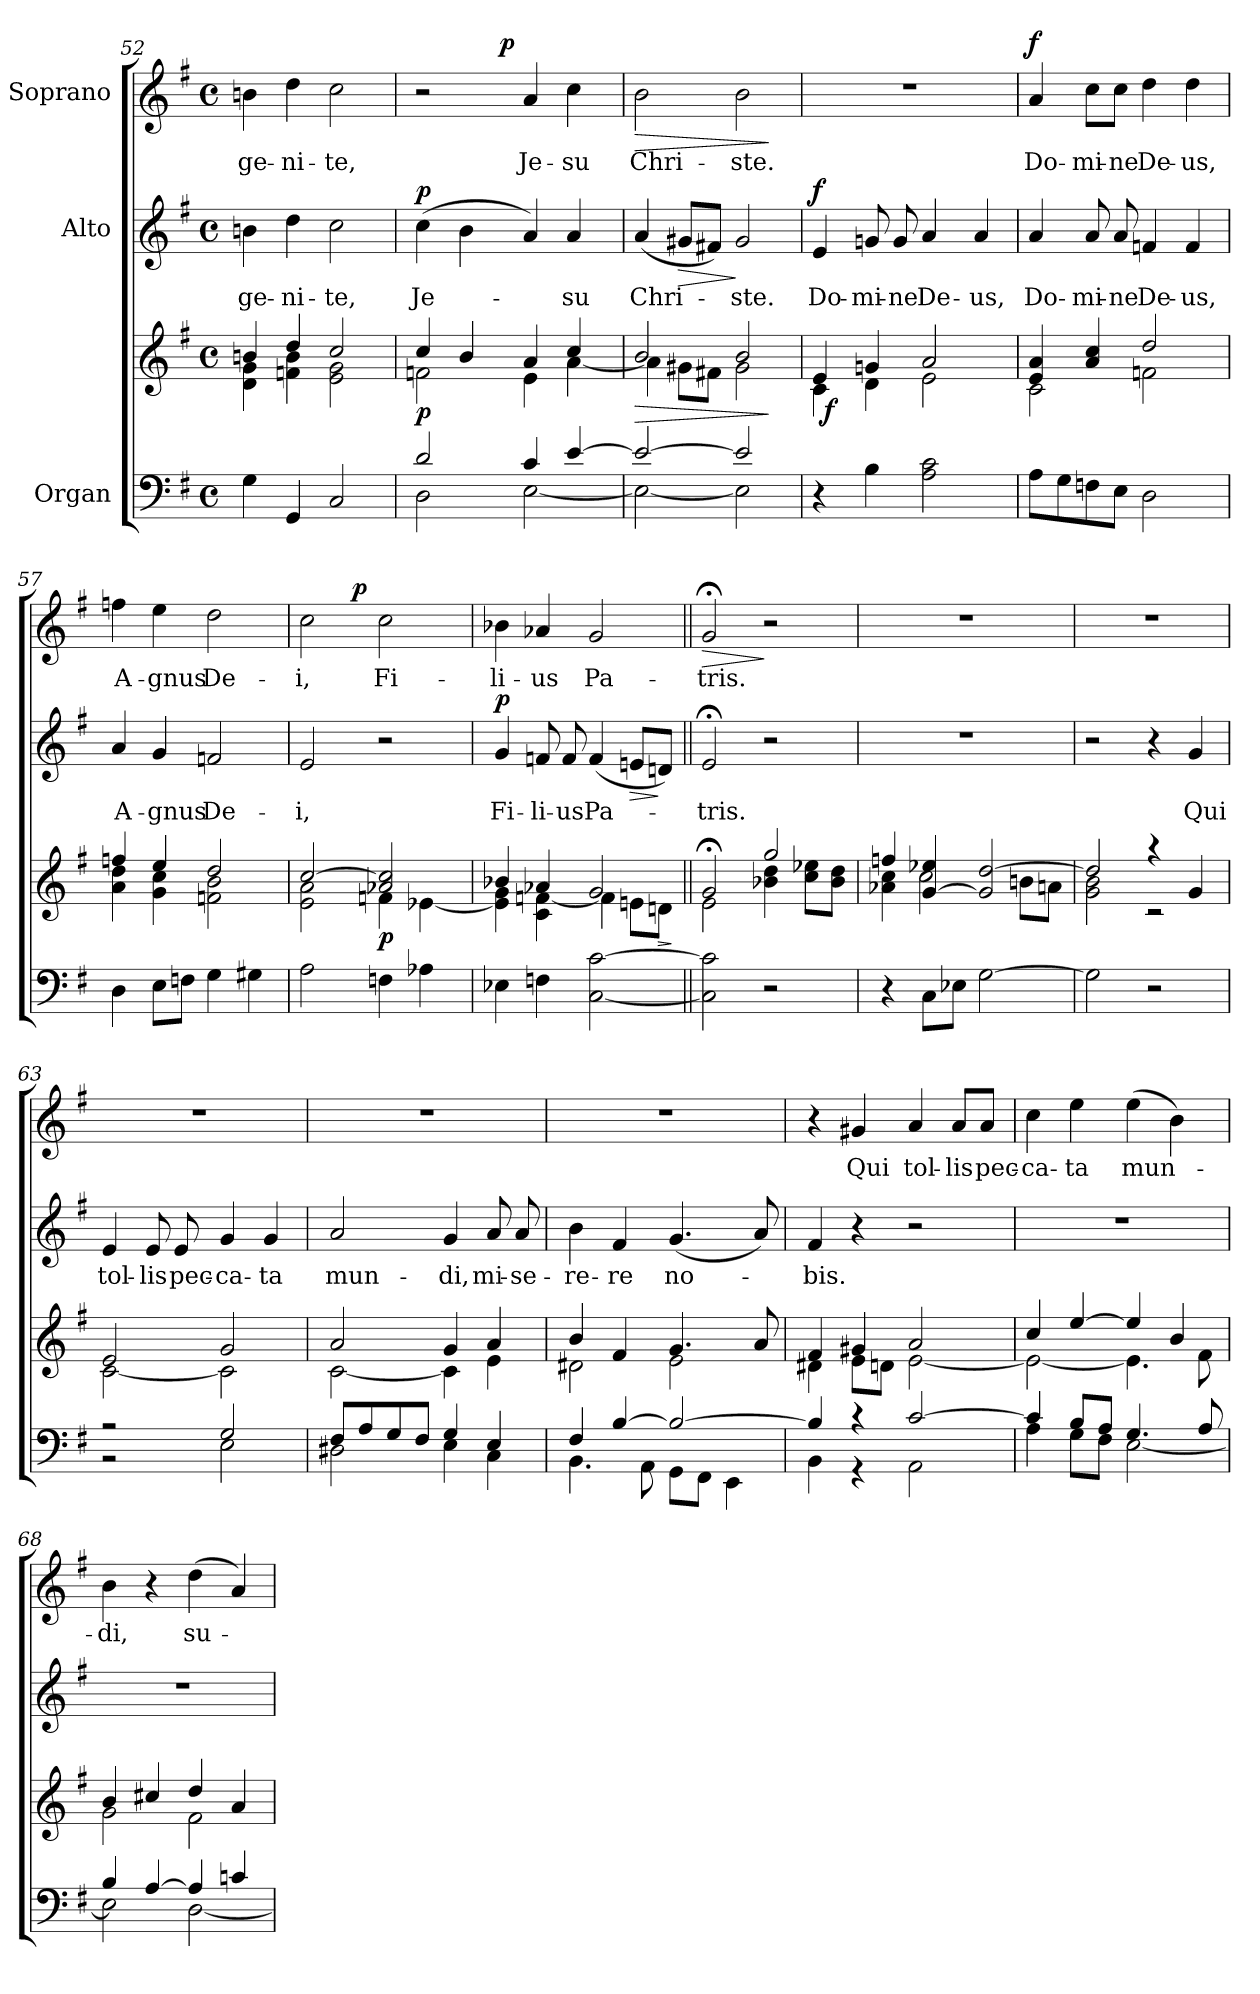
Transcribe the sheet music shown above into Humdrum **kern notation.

**kern	**kern	**dynam	**kern	**text	**dynam	**kern	**text	**dynam
*part3	*part3	*part3	*part2	*part2	*part2	*part1	*part1	*part1
*staff4	*staff3	*staff3/4	*staff2	*staff2	*staff2	*staff1	*staff1	*staff1
*I"Organ	*	*	*I"Alto	*	*	*I"Soprano	*	*
*clefF4	*clefG2	*	*clefG2	*	*	*clefG2	*	*
*k[f#]	*k[f#]	*	*k[f#]	*	*	*k[f#]	*	*
*G:	*G:	*	*G:	*	*	*G:	*	*
*M4/4	*M4/4	*	*M4/4	*	*	*M4/4	*	*
*met(c)	*met(c)	*	*met(c)	*	*	*met(c)	*	*
=52	=52	=52	=52	=52	=52	=52	=52	=52
*	*^	*	*	*	*	*	*	*
!	!	!	!	!	!LO:LY:b	!	!	!LO:LY:b	!
4G\	4bn/	4d\ 4g\	.	4bn\	-ge-	.	4bn\	-ge-	.
!	!	!	!	!	!LO:LY:b	!	!	!LO:LY:b	!
4GG/	4dd/	4fn\ 4b\	.	4dd\	-ni-	.	4dd\	-ni-	.
!	!	!	!	!	!LO:LY:b	!	!	!LO:LY:b	!
2C/	2cc/	2e\ 2g\	.	2cc\	-te,	.	2cc\	-te,	.
!!LO:PB:g=z
=53	=53	=53	=53	=53	=53	=53	=53	=53	=53
*^	*	*	*	*	*	*	*	*	*
!	!	!	!	!LO:DY:b	!	!LO:LY:b	!LO:DY:b	!	!	!
*	*	*	*	*	*	*	*	*^	*	*
2d/	2D\	4cc/	2fn\	p	(>4cc\	Je-	p	2r	4ryy	.	.
.	.	4b/	.	.	4b\	.	.	.	8ryy	.	.
.	.	.	.	.	.	.	.	.	32ryy	.	.
!	!	!	!	!	!	!	!	!	!	!	!LO:DY:b
.	.	.	.	.	.	.	.	.	2ryy	.	p
!	!	!	!	!	!	!	!	!	!	!LO:LY:b	!
4c/	[<2E\	4a/	4e\	.	4a/)	.	.	4a/	.	Je-	.
!	!	!	!	!	!	!LO:LY:b	!	!	!	!LO:LY:b	!
[>4e/	.	4cc/	[<4a\	.	4a/	-su	.	4cc\	.	-su	.
.	.	.	.	.	.	.	.	.	16.ryy	.	.
=54	=54	=54	=54	=54	=54	=54	=54	=54	=54	=54	=54
!	!	!	!	!LO:HP:b	!	!LO:LY:b	!	!	!	!LO:LY:b	!LO:HP:b
*	*	*	*	*	*	*	*	*v	*v	*	*
2e/_	2E\_	2b/	4a\]	>	(<4a/	Chri-	.	2b\	Chri-	>
!	!	!	!	!	!	!	!LO:HP:b	!	!	!
.	.	.	8g#X\L	.	8g#X/L	.	>	.	.	.
.	.	.	8f#X\J	.	8f#X/J)	.	.	.	.	.
!	!	!	!	!	!	!LO:LY:b	!	!	!LO:LY:b	!
2e/]	2E\]	2b/	2g#\	.	2g#/	-ste.	]	2b\	-ste.	.
*v	*v	*	*	*	*	*	*	*	*	*
*	*v	*v	*	*	*	*	*	*	*
.	.	]	.	.	.	.	.	]
=55	=55	=55	=55	=55	=55	=55	=55	=55
*	*^	*	*	*	*	*	*	*
!	!	!	!	!	!LO:LY:b	!LO:DY:b	!	!	!
*	*	*^	*	*	*	*	*	*	*
4r	4e/	4c\	32ryy	.	4e/	Do-	f	1r	.	.
!	!	!	!	!LO:DY:b	!	!	!	!	!	!
.	.	.	2ryy	f	.	.	.	.	.	.
!	!	!	!	!	!	!LO:LY:b	!	!	!	!
4B\	4gn/	4d\	.	.	8gn/	-mi-	.	.	.	.
!	!	!	!	!	!	!LO:LY:b	!	!	!	!
.	.	.	.	.	8g/	-ne	.	.	.	.
!	!	!	!	!	!	!LO:LY:b	!	!	!	!
2A\ 2c\	2a/	2e\	.	.	4a/	De-	.	.	.	.
.	.	.	4...ryy	.	.	.	.	.	.	.
!	!	!	!	!	!	!LO:LY:b	!	!	!	!
.	.	.	.	.	4a/	-us,	.	.	.	.
=56	=56	=56	=56	=56	=56	=56	=56	=56	=56	=56
!	!	!	!	!	!	!LO:LY:b	!	!	!LO:LY:b	!LO:DY:b
*	*	*v	*v	*	*	*	*	*	*	*
8A\L	4e/ 4a/	2c\	.	4a/	Do-	.	4a/	Do-	f
8G\	.	.	.	.	.	.	.	.	.
!	!	!	!	!	!LO:LY:b	!	!	!LO:LY:b	!
8Fn\	4a/ 4cc/	.	.	8a/	-mi-	.	8cc\L	-mi-	.
!	!	!	!	!	!LO:LY:b	!	!	!LO:LY:b	!
8E\J	.	.	.	8a/	-ne	.	8cc\J	-ne	.
!	!	!	!	!	!LO:LY:b	!	!	!LO:LY:b	!
2D\	2dd/	2fn\	.	4fn/	De-	.	4dd\	De-	.
!	!	!	!	!	!LO:LY:b	!	!	!LO:LY:b	!
.	.	.	.	4f/	-us,	.	4dd\	-us,	.
=57	=57	=57	=57	=57	=57	=57	=57	=57	=57
!	!	!	!	!	!LO:LY:b	!	!	!LO:LY:b	!
4D\	4ffn/	4a\ 4dd\	.	4a/	A-	.	4ffn\	A-	.
!	!	!	!	!	!LO:LY:b	!	!	!LO:LY:b	!
8E\L	4ee/	4g\ 4cc\	.	4g/	-gnus	.	4ee\	-gnus	.
8Fn\J	.	.	.	.	.	.	.	.	.
!	!	!	!	!	!LO:LY:b	!	!	!LO:LY:b	!
4G\	2dd/	2fn\ 2b\	.	2fn/	De-	.	2dd\	De-	.
4G#X\	.	.	.	.	.	.	.	.	.
!!LO:LB:g=z
=58	=58	=58	=58	=58	=58	=58	=58	=58	=58
!	!	!	!	!	!LO:LY:b	!	!	!LO:LY:b	!
*	*	*	*	*	*	*	*^	*	*
2A\	[>2cc/	2e\ 2a\	.	2e/	-i,	.	2cc\	4.ryy	-i,	.
!	!	!	!	!	!	!	!	!	!	!LO:DY:b
.	.	.	.	.	.	.	.	2ryy	.	p
!	!	!	!LO:DY:b	!	!	!	!	!	!LO:LY:b	!
4Fn\	2a-X/ 2cc/]	4fn\	p	2r	.	.	2cc\	.	Fi-	.
4A-X\	.	[<4e-X\	.	.	.	.	.	.	.	.
.	.	.	.	.	.	.	.	8ryy	.	.
=59	=59	=59	=59	=59	=59	=59	=59	=59	=59	=59
!	!	!	!	!	!LO:LY:b	!LO:DY:b	!	!	!LO:LY:b	!
*	*	*	*	*	*	*	*v	*v	*	*
4E-X\	4b-X/	4e-\] 4g\	.	4g/	Fi-	p	4b-X\	-li-	.
!	!	!	!	!	!LO:LY:b	!	!	!LO:LY:b	!
4Fn\	4a-X/	4c\ [<4fn\	.	8fn/	-li-	.	4a-X/	-us	.
!	!	!	!	!	!LO:LY:b	!	!	!	!
.	.	.	.	8f/	-us	.	.	.	.
!	!	!	!	!	!LO:LY:b	!	!	!LO:LY:b	!
[2C\ [2c\	2g/	4f\]	.	(<4f/	Pa-	.	2g/	Pa-	.
!	!	!	!	!	!	!LO:HP:b	!	!	!
.	.	8en\L	.	8en/L	.	>	.	.	.
!	!	!	!LO:HP:b	!	!	!	!	!	!
.	.	8dn\J	>	8dn/J)	.	]	.	.	.
*	*v	*v	*	*	*	*	*	*	*
.	.	]	.	.	.	.	.	.
=60||	=60||	=60||	=60||	=60||	=60||	=60||	=60||	=60||
*	*^	*	*	*	*	*	*	*
!	!	!	!	!	!LO:LY:b	!	!	!LO:LY:b	!LO:HP:b
2C\] 2c\]	2g;</	2e\	.	2e;</	-tris.	.	2g;</	-tris.	>
2r	2gg/	4b-X\ 4dd\	.	2r	.	.	2r	.	]
.	.	8cc\ 8ee-X\L	.	.	.	.	.	.	.
.	.	8b-\ 8dd\J	.	.	.	.	.	.	.
=61	=61	=61	=61	=61	=61	=61	=61	=61	=61
4r	4ffn/	4a-X\ 4cc\	.	1r	.	.	1r	.	.
8C\L	[>4g/ 4ee-X/	2cc\	.	.	.	.	.	.	.
8E-X\J	.	.	.	.	.	.	.	.	.
[2G\	2g/] [>2dd/	.	.	.	.	.	.	.	.
.	.	8bn\L	.	.	.	.	.	.	.
.	.	8an\J	.	.	.	.	.	.	.
=62	=62	=62	=62	=62	=62	=62	=62	=62	=62
2G\]	2dd/]	2g\ 2b\	.	2r	.	.	1r	.	.
2r	4raa	2rc	.	4r	.	.	.	.	.
!	!	!	!	!	!LO:LY:b	!	!	!	!
.	4g/	.	.	4g/	Qui	.	.	.	.
!!LO:LB:g=z
=63	=63	=63	=63	=63	=63	=63	=63	=63	=63
*^	*	*	*	*	*	*	*	*	*
!	!	!	!	!	!	!LO:LY:b	!	!	!	!
2r	2r	2e/	[<2c\	.	4e/	tol-	.	1r	.	.
!	!	!	!	!	!	!LO:LY:b	!	!	!	!
.	.	.	.	.	8e/	-lis	.	.	.	.
!	!	!	!	!	!	!LO:LY:b	!	!	!	!
.	.	.	.	.	8e/	pec-	.	.	.	.
!	!	!	!	!	!	!LO:LY:b	!	!	!	!
2G/	2E\	2g/	2c\]	.	4g/	-ca-	.	.	.	.
!	!	!	!	!	!	!LO:LY:b	!	!	!	!
.	.	.	.	.	4g/	-ta	.	.	.	.
=64	=64	=64	=64	=64	=64	=64	=64	=64	=64	=64
!	!	!	!	!	!	!LO:LY:b	!	!	!	!
8F#/L	2D#X\	2a/	[<2c\	.	2a/	mun-	.	1r	.	.
8A/	.	.	.	.	.	.	.	.	.	.
8G/	.	.	.	.	.	.	.	.	.	.
8F#/J	.	.	.	.	.	.	.	.	.	.
!	!	!	!	!	!	!LO:LY:b	!	!	!	!
4G/	4E\	4g/	4c\]	.	4g/	-di,	.	.	.	.
!	!	!	!	!	!	!LO:LY:b	!	!	!	!
4E/	4C\	4a/	4e\	.	8a/	mi-	.	.	.	.
!	!	!	!	!	!	!LO:LY:b	!	!	!	!
.	.	.	.	.	8a/	-se-	.	.	.	.
=65	=65	=65	=65	=65	=65	=65	=65	=65	=65	=65
!	!	!	!	!	!	!LO:LY:b	!	!	!	!
4F#/	4.BB\	4b/	2d#X\	.	4b\	-re-	.	1r	.	.
!	!	!	!	!	!	!LO:LY:b	!	!	!	!
[>4B/	.	4f#/	.	.	4f#/	-re	.	.	.	.
.	8AA\	.	.	.	.	.	.	.	.	.
!	!	!	!	!	!	!LO:LY:b	!	!	!	!
2B/_	8GG\L	4.g/	2e\	.	(<4.g/	no-	.	.	.	.
.	8FF#\J	.	.	.	.	.	.	.	.	.
.	4EE\	.	.	.	.	.	.	.	.	.
.	.	8a/	.	.	8a/)	.	.	.	.	.
=66	=66	=66	=66	=66	=66	=66	=66	=66	=66	=66
!	!	!	!	!	!	!LO:LY:b	!	!	!	!
4B/]	4BB\	4f#/	4d#X\	.	4f#/	-bis.	.	4r	.	.
!	!	!	!	!	!	!	!	!	!LO:LY:b	!
4r	4r	4g#X/	8e\L	.	4r	.	.	4g#X/	Qui	.
.	.	.	8dn\J	.	.	.	.	.	.	.
!	!	!	!	!	!	!	!	!	!LO:LY:b	!
[>2c/	2AA\	2a/	[<2e\	.	2r	.	.	4a/	tol-	.
!	!	!	!	!	!	!	!	!	!LO:LY:b	!
.	.	.	.	.	.	.	.	8a/L	-lis	.
!	!	!	!	!	!	!	!	!	!LO:LY:b	!
.	.	.	.	.	.	.	.	8a/J	pec-	.
=67	=67	=67	=67	=67	=67	=67	=67	=67	=67	=67
!	!	!	!	!	!	!	!	!	!LO:LY:b	!
4c/]	4A\	4cc/	2e\_	.	1r	.	.	4cc\	-ca-	.
!	!	!	!	!	!	!	!	!	!LO:LY:b	!
8B/L	8G\L	[>4ee/	.	.	.	.	.	4ee\	-ta	.
8A/J	8F#\J	.	.	.	.	.	.	.	.	.
!	!	!	!	!	!	!	!	!	!LO:LY:b	!
4.G/	[<2E\	4ee/]	4.e\]	.	.	.	.	(>4ee\	mun-	.
.	.	4b/	.	.	.	.	.	4b\)	.	.
8A/	.	.	8f#\	.	.	.	.	.	.	.
!!LO:PB:g=z
=68	=68	=68	=68	=68	=68	=68	=68	=68	=68	=68
!	!	!	!	!	!	!	!	!	!LO:LY:b	!
4B/	2E\]	4b/	2g\	.	1r	.	.	4b\	-di,	.
[>4A/	.	4cc#X/	.	.	.	.	.	4r	.	.
!	!	!	!	!	!	!	!	!	!LO:LY:b	!
4A/]	[<2D\	4dd/	2f#\	.	.	.	.	(>4dd\	su-	.
4cn/	.	4a/	.	.	.	.	.	4a/)	.	.
*v	*v	*	*	*	*	*	*	*	*	*
*	*v	*v	*	*	*	*	*	*	*
=	=	=	=	=	=	=	=	=
*-	*-	*-	*-	*-	*-	*-	*-	*-
